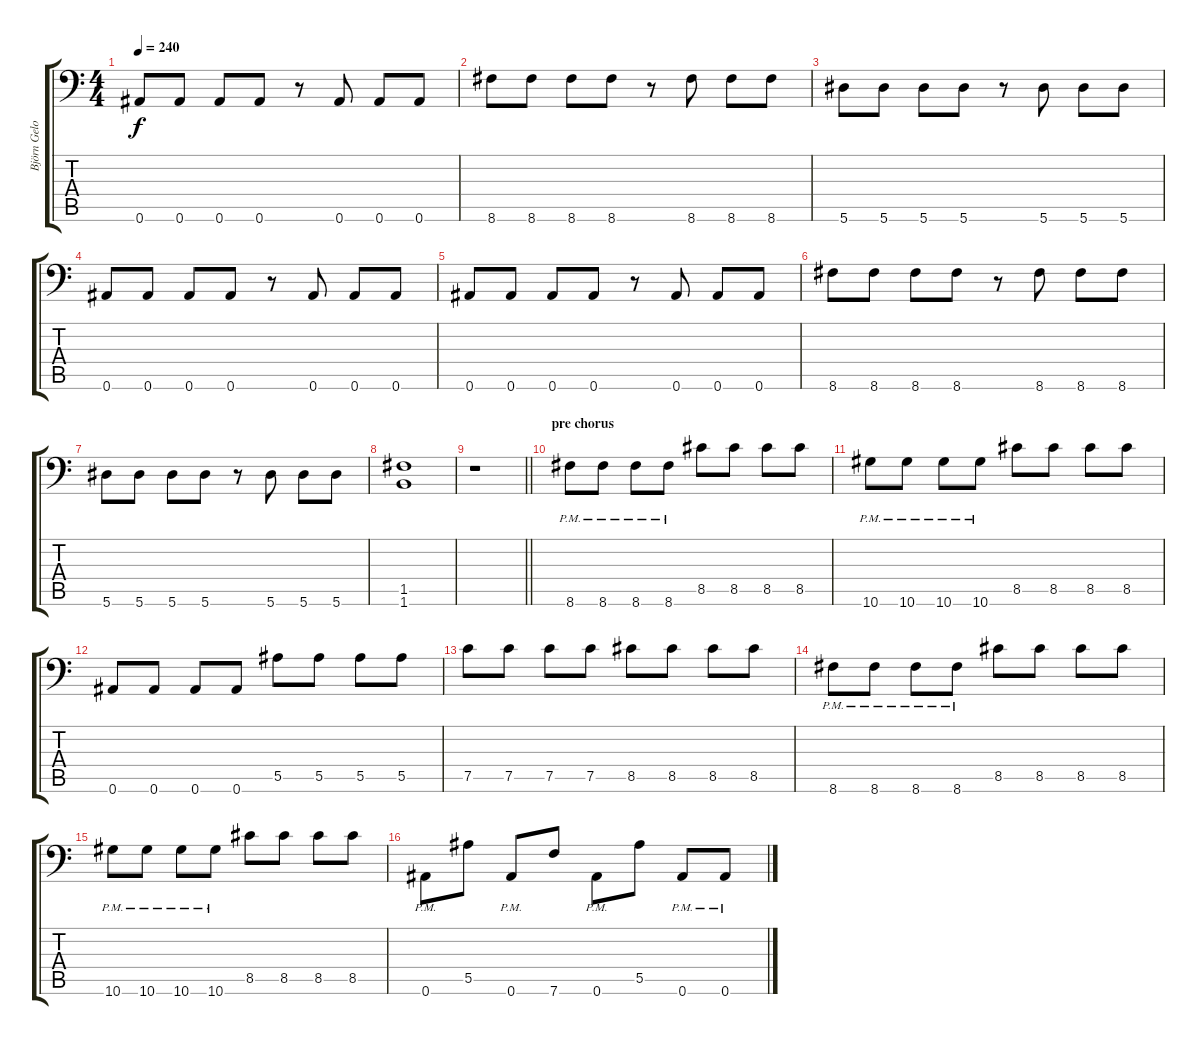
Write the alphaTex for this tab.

\track ("Björn Gelotte" "Björn Gelo") {instrument distortionguitar}
\staff {score tabs}
\tuning (C4 G3 Eb3 Bb2 F2 Bb1) {hide}
\ts (4 4)
\tempo 240
\clef f4
\ks c
0.6.8{dy f} 0.6.8 0.6.8 0.6.8 r.8 0.6.8 0.6.8 0.6.8 |
8.6.8 8.6.8 8.6.8 8.6.8 r.8 8.6.8 8.6.8 8.6.8 |
5.6.8 5.6.8 5.6.8 5.6.8 r.8 5.6.8 5.6.8 5.6.8 |
0.6.8 0.6.8 0.6.8 0.6.8 r.8 0.6.8 0.6.8 0.6.8 |
0.6.8 0.6.8 0.6.8 0.6.8 r.8 0.6.8 0.6.8 0.6.8 |
8.6.8 8.6.8 8.6.8 8.6.8 r.8 8.6.8 8.6.8 8.6.8 |
5.6.8 5.6.8 5.6.8 5.6.8 r.8 5.6.8 5.6.8 5.6.8 |
(1.5 1.6).1 |
\barLineRight lightlight
r.1 |
\section ("" "pre chorus")
8.6{pm}.8{volume 16} 8.6{pm}.8 8.6{pm}.8 8.6{pm}.8 8.5.8 8.5.8 8.5.8 8.5.8 |
10.6{pm}.8 10.6{pm}.8 10.6{pm}.8 10.6{pm}.8 8.5.8 8.5.8 8.5.8 8.5.8 |
0.6.8 0.6.8 0.6.8 0.6.8 5.5.8 5.5.8 5.5.8 5.5.8 |
7.5.8 7.5.8 7.5.8 7.5.8 8.5.8 8.5.8 8.5.8 8.5.8 |
8.6{pm}.8 8.6{pm}.8 8.6{pm}.8 8.6{pm}.8 8.5.8 8.5.8 8.5.8 8.5.8 |
10.6{pm}.8 10.6{pm}.8 10.6{pm}.8 10.6{pm}.8 8.5.8 8.5.8 8.5.8 8.5.8 |
0.6{pm}.8 5.5.8 0.6{pm}.8 7.6.8 0.6{pm}.8 5.5.8 0.6{pm}.8 0.6{pm}.8
